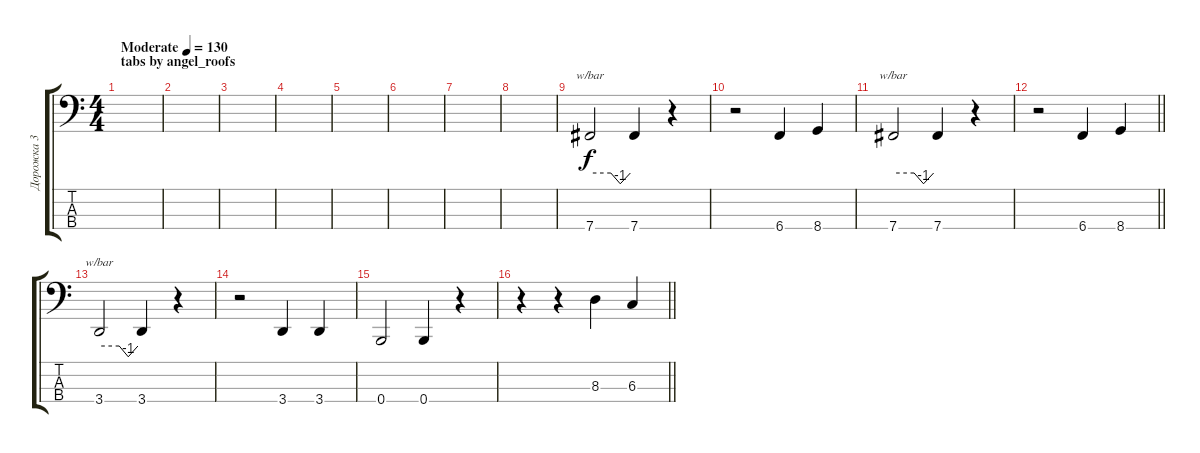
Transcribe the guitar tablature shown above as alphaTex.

\track ("Дорожка 3" "Дорожка 3") {instrument electricbassfinger}
\staff {score tabs}
\tuning (E2 B1 Gb1 B0) {hide}
\ts (4 4)
\section ("" "tabs by angel_roofs")
\tempo (130 "Moderate")
\clef f4
\ks c
|
|
|
|
|
|
|
|
7.4.2{tbe (custom default 0 0 31 0 45 -4 60 0)} 7.4.4 r.4 |
r.2 6.4.4 8.4.4 |
7.4.2{tbe (custom default 0 0 31 0 45 -4 60 0)} 7.4.4 r.4 |
\barLineRight lightlight
r.2 6.4.4 8.4.4 |
3.4.2{tbe (custom default 0 0 31 0 45 -4 60 0)} 3.4.4 r.4 |
r.2 3.4.4 3.4.4 |
0.4.2 0.4.4 r.4 |
\barLineRight lightlight
r.4 r.4 8.3.4 6.3.4
